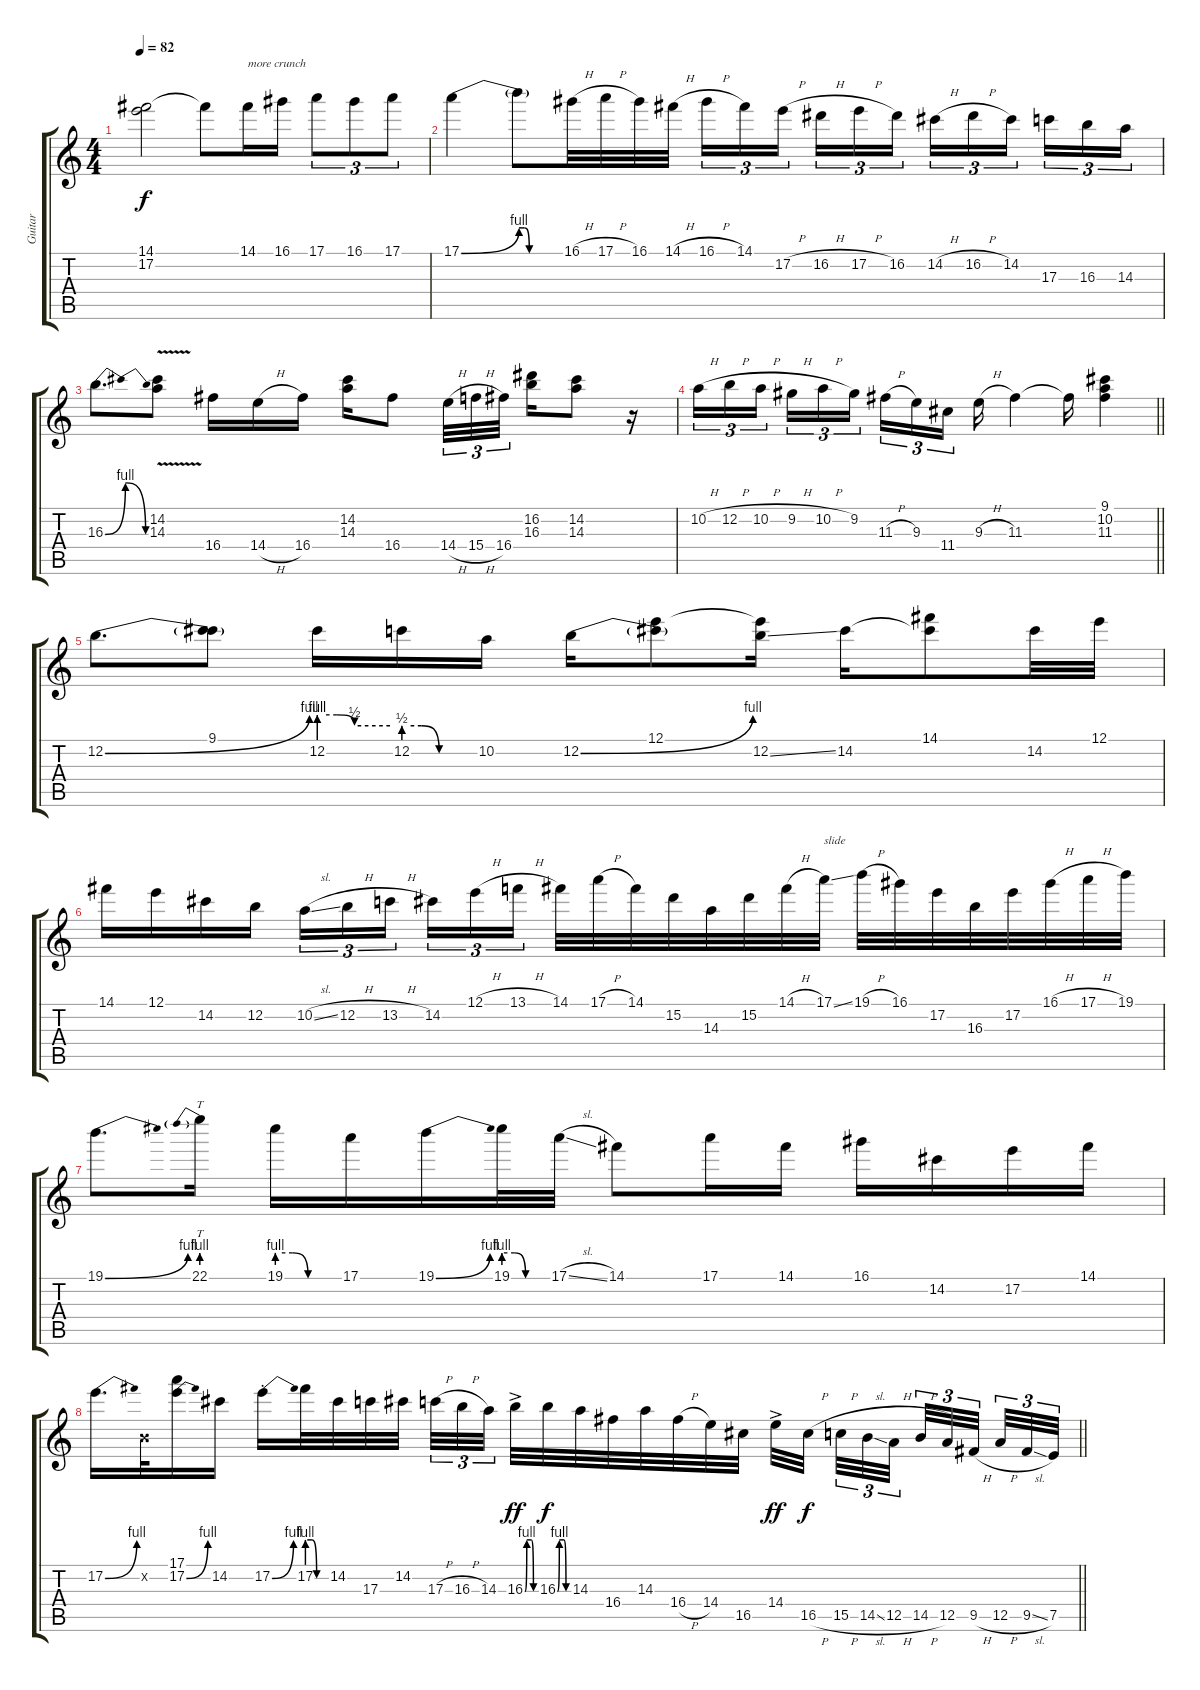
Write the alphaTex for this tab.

\track ("Guitar" "Guitar") {instrument distortionguitar}
\staff {score tabs}
\tuning (E4 B3 G3 D3 A2 D2) {hide}
\ts (4 4)
\section ("" "")
\tempo 82
\clef g2
\ks c
(14.1 17.2{t}).2{dy f} 14.1{t}.8 14.1.16{txt "more crunch" instrument overdrivenguitar} 16.1.16 17.1.8{tu (3 2)} 16.1.8{tu (3 2)} 17.1.8{tu (3 2)} |
17.1{be (bend 0 0 60 4)}.4 17.1{be (custom 0 4 8 4 15 0 30 0 60 0) t}.8 16.1{h}.32 17.1{h}.32 16.1.32 14.1{h}.32 16.1{h}.16{tu (3 2)} 14.1.16{tu (3 2)} 17.2{h}.16{tu (3 2) beam splitsecondary} 16.2{h}.16{tu (3 2)} 17.2{h}.16{tu (3 2)} 16.2.16{tu (3 2)} 14.2{h}.16{tu (3 2)} 16.2{h}.16{tu (3 2)} 14.2.16{tu (3 2) beam splitsecondary} 17.3.16{tu (3 2)} 16.3.16{tu (3 2)} 14.3.16{tu (3 2)} |
16.3{be (bendrelease 0 0 15 4 45 4 60 0)}.8{d} (14.2 14.3{v}).8 16.4.16 14.4{h}.16 16.4.16 (14.2 14.3).16 16.4.8 14.4{h}.32{tu (3 2)} 15.4{h}.32{tu (3 2)} 16.4.32{tu (3 2)} (16.2 16.3).16 (14.2 14.3).8 r.16 |
\barLineRight lightlight
10.2{h}.16{tu (3 2)} 12.2{h}.16{tu (3 2)} 10.2{h}.16{tu (3 2) beam splitsecondary} 9.2{h}.16{tu (3 2)} 10.2{h}.16{tu (3 2)} 9.2.16{tu (3 2)} 11.3{h}.16{tu (3 2)} 9.3.16{tu (3 2)} 11.4.16{tu (3 2) beam splitsecondary} 9.3{h}.16 11.3.4 11.3{t}.16 (9.1 10.2 11.3).4 |
12.2{be (bend 0 0 60 4)}.8{d} (9.1 12.2{t}).8 12.2{be (custom 0 4 15 4 30 2 60 2)}.16 12.2{be (custom 0 2 15 2 30 0 60 0)}.16 10.2.16 12.2{be (bend 0 0 60 4)}.16 (12.1 12.2{t}).8 (12.1{t} 12.2{ss}).16 14.2.16 (14.1 14.2{t}).8 14.2.32 12.1.32 |
14.1.16 12.1.16 14.2.16 12.2.16 10.2{sl}.16{tu (3 2)} 12.2{h}.16{tu (3 2)} 13.2{h}.16{tu (3 2) beam splitsecondary} 14.2.16{tu (3 2)} 12.1{h}.16{tu (3 2)} 13.1{h}.16{tu (3 2)} 14.1.32 17.1{h}.32 14.1.32 15.2.32 14.3.32 15.2.32 14.1{h}.32 17.1{ss}.32{txt "slide"} 19.1{h}.32 16.1.32 17.2.32 16.3.32 17.2.32 16.1{h}.32 17.1{h}.32 19.1.32 |
19.1{be (bend 0 0 60 4)}.8{d} 22.1{be (prebend 0 4 60 4)}.16{tt} 19.1{be (custom 0 4 15 4 30 0 60 0)}.16 17.1.16 19.1{be (bend 0 0 60 4)}.16 19.1{be (custom 0 4 15 4 30 0 60 0)}.32 17.1{sl}.32 14.1.8 17.1.16 14.1.16 16.1.16 14.2.16 17.2.16 14.1.16 |
\barLineRight lightlight
17.2{be (bend 0 0 60 4)}.16{d} 0.2{x}.32 (17.1 17.2{be (bend 0 0 60 4)}).16 14.2.16 17.2{be (bend 0 0 60 4) st}.16 17.2{be (custom 0 4 15 4 30 0 60 0)}.32 14.2.32 17.3.32 14.2.32{beam splitsecondary} 17.3{h}.32{tu (3 2)} 16.3{h}.32{tu (3 2)} 14.3.32{tu (3 2)} 16.3{be (custom 0 0 10 4 35 4 46 0 60 0) ac}.32{dy ff} 16.3{be (custom 0 0 10 4 35 4 46 0 60 0)}.32{dy f} 14.3.32 16.4.32 14.3.32 16.4{h}.32 14.4.32 16.5.32 14.4{ac}.32{dy ff} 16.5{h}.32{dy f beam splitsecondary} 15.5{h}.32{tu (3 2)} 14.5{sl}.32{tu (3 2)} 12.5{h}.32{tu (3 2) beam splitsecondary} 14.5{h}.32{tu (3 2)} 12.5.32{tu (3 2)} 9.5{h}.32{tu (3 2) beam splitsecondary} 12.5{h}.32{tu (3 2)} 9.5{sl}.32{tu (3 2)} 7.5{sl}.32{tu (3 2)}
